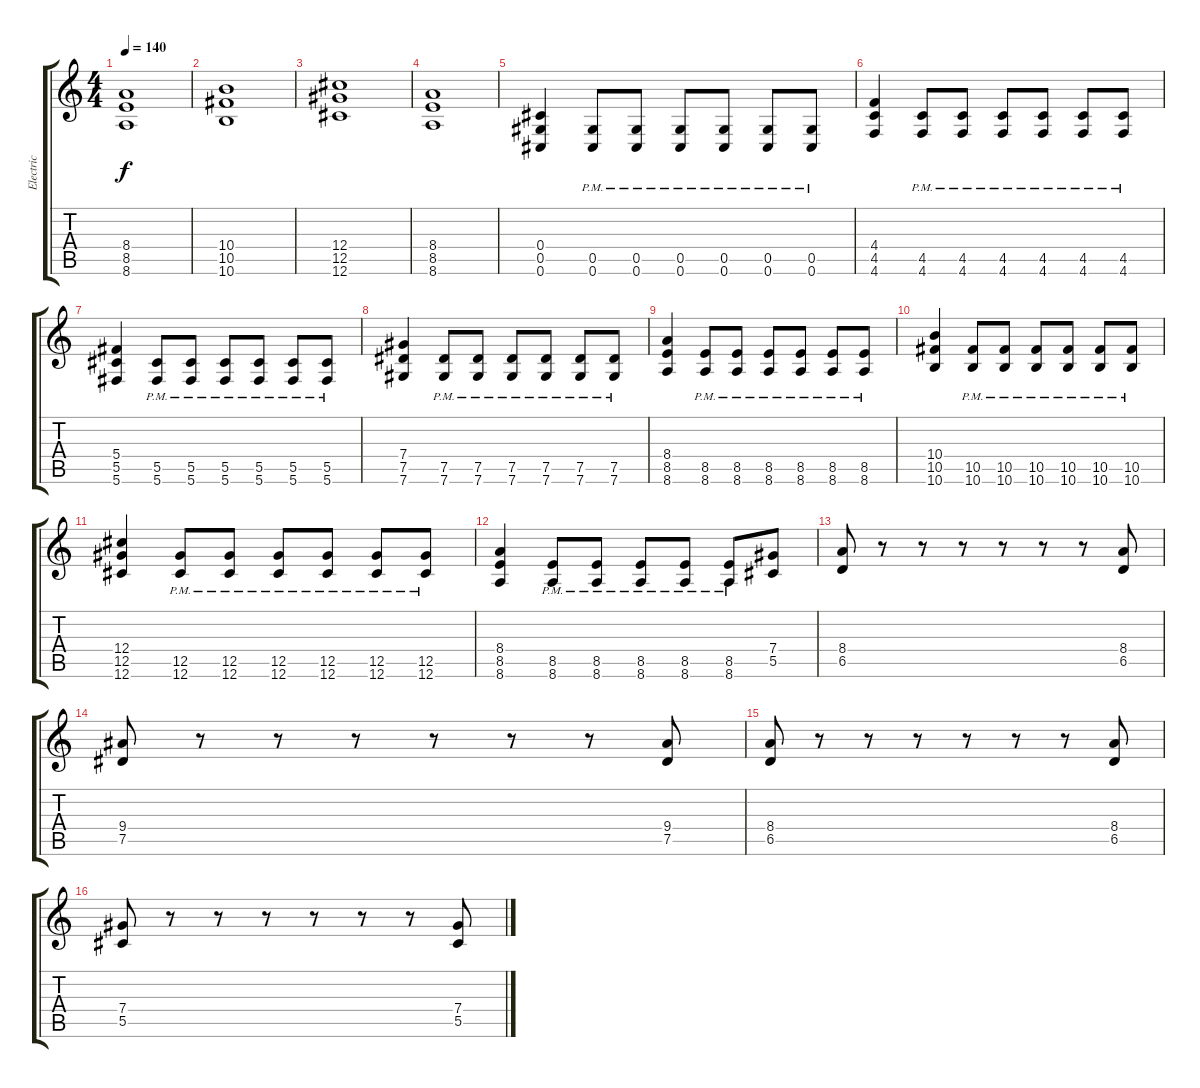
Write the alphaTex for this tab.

\track ("Electric" "Electric") {instrument distortionguitar}
\staff {score tabs}
\tuning (Eb4 Bb3 Gb3 Db3 Ab2 Db2) {hide}
\ts (4 4)
\tempo 140
\clef g2
\ks c
(8.4 8.5 8.6).1{dy f} |
(10.4 10.5 10.6).1 |
(12.4 12.5 12.6).1 |
(8.4 8.5 8.6).1 |
(0.4 0.5 0.6).4 (0.5{pm} 0.6{pm}).8 (0.5{pm} 0.6{pm}).8 (0.5{pm} 0.6{pm}).8 (0.5{pm} 0.6{pm}).8 (0.5{pm} 0.6{pm}).8 (0.5{pm} 0.6{pm}).8 |
(4.4 4.5 4.6).4 (4.5{pm} 4.6{pm}).8 (4.5{pm} 4.6{pm}).8 (4.5{pm} 4.6{pm}).8 (4.5{pm} 4.6{pm}).8 (4.5{pm} 4.6{pm}).8 (4.5{pm} 4.6{pm}).8 |
(5.4 5.5 5.6).4 (5.5{pm} 5.6{pm}).8 (5.5{pm} 5.6{pm}).8 (5.5{pm} 5.6{pm}).8 (5.5{pm} 5.6{pm}).8 (5.5{pm} 5.6{pm}).8 (5.5{pm} 5.6{pm}).8 |
(7.4 7.5 7.6).4 (7.5{pm} 7.6{pm}).8 (7.5{pm} 7.6{pm}).8 (7.5{pm} 7.6{pm}).8 (7.5{pm} 7.6{pm}).8 (7.5{pm} 7.6{pm}).8 (7.5{pm} 7.6{pm}).8 |
(8.4 8.5 8.6).4 (8.5{pm} 8.6{pm}).8 (8.5{pm} 8.6{pm}).8 (8.5{pm} 8.6{pm}).8 (8.5{pm} 8.6{pm}).8 (8.5{pm} 8.6{pm}).8 (8.5{pm} 8.6{pm}).8 |
(10.4 10.5 10.6).4 (10.5{pm} 10.6{pm}).8 (10.5{pm} 10.6{pm}).8 (10.5{pm} 10.6{pm}).8 (10.5{pm} 10.6{pm}).8 (10.5{pm} 10.6{pm}).8 (10.5{pm} 10.6{pm}).8 |
(12.4 12.5 12.6).4 (12.5{pm} 12.6{pm}).8 (12.5{pm} 12.6{pm}).8 (12.5{pm} 12.6{pm}).8 (12.5{pm} 12.6{pm}).8 (12.5{pm} 12.6{pm}).8 (12.5{pm} 12.6{pm}).8 |
(8.4 8.5 8.6).4 (8.5{pm} 8.6{pm}).8 (8.5{pm} 8.6{pm}).8 (8.5{pm} 8.6{pm}).8 (8.5{pm} 8.6{pm}).8 (8.5{pm} 8.6{pm}).8 (7.4 5.5).8 |
(8.4 6.5).8 r.8 r.8 r.8 r.8 r.8 r.8 (8.4 6.5).8 |
(9.4 7.5).8 r.8 r.8 r.8 r.8 r.8 r.8 (9.4 7.5).8 |
(8.4 6.5).8 r.8 r.8 r.8 r.8 r.8 r.8 (8.4 6.5).8 |
(7.4 5.5).8 r.8 r.8 r.8 r.8 r.8 r.8 (7.4 5.5).8
